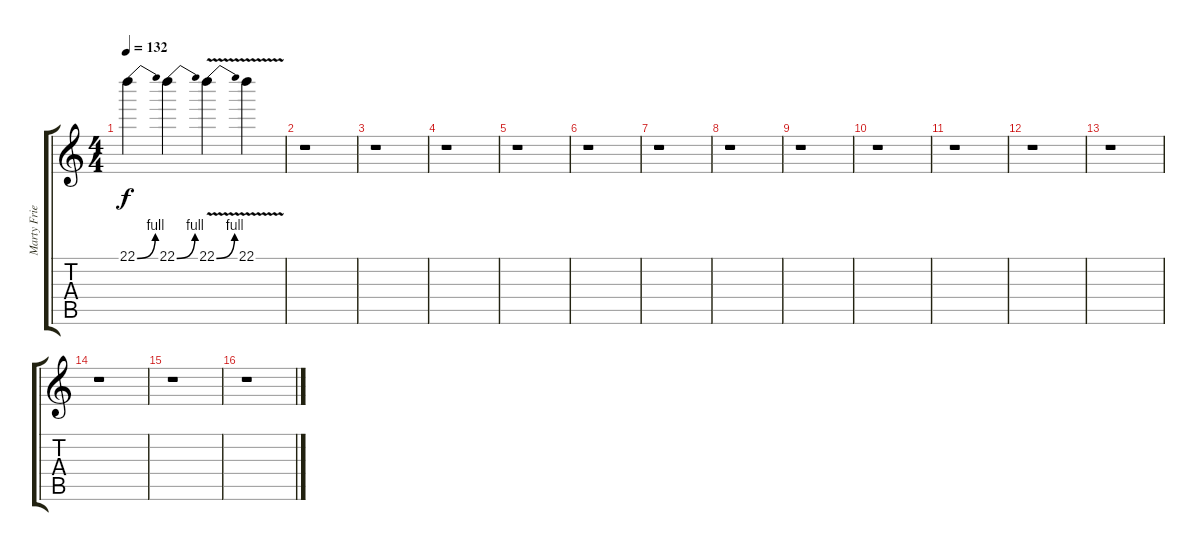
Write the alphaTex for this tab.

\track ("Marty Friedman solo" "Marty Frie") {instrument distortionguitar}
\staff {score tabs}
\tuning (E4 B3 G3 D3 A2 E2) {hide}
\ts (4 4)
\tempo 132
\clef g2
\ks c
22.1{be (bend 0 0 60 4)}.4{dy f} 22.1{be (bend 0 0 60 4)}.4 22.1{be (bend 0 0 60 4) v}.4 22.1{v}.4 |
r.1 |
r.1 |
r.1 |
r.1 |
r.1 |
r.1 |
r.1 |
r.1 |
r.1 |
r.1 |
r.1 |
r.1 |
r.1 |
r.1 |
r.1
